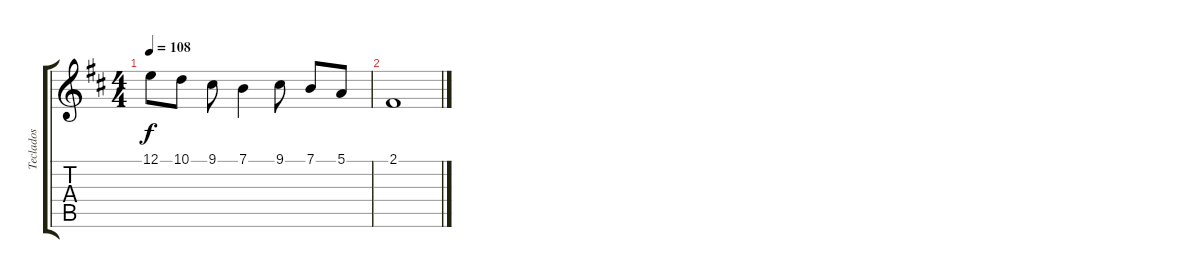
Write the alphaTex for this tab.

\track ("Teclados" "Teclados") {instrument piccolo}
\staff {score tabs}
\tuning (E4 B3 G3 D3 A2 E2) {hide}
\ts (4 4)
\tempo 108
\clef g2
\ks bminor
12.1.8{dy f} 10.1.8 9.1.8 7.1.4 9.1.8 7.1.8 5.1.8 |
2.1.1
